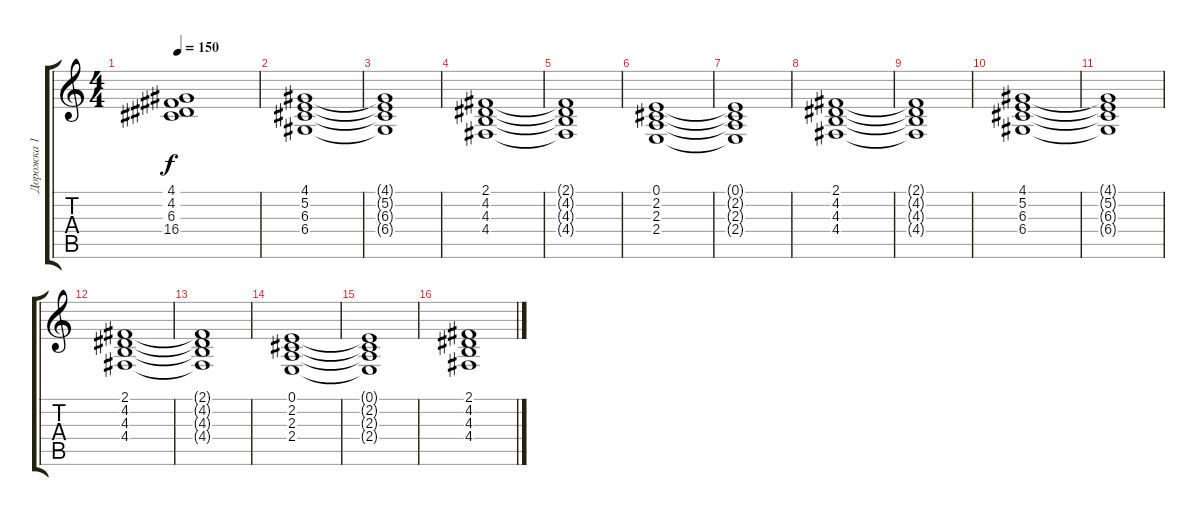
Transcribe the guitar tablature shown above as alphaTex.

\track ("Дорожка 1" "Дорожка 1") {instrument stringensemble1}
\staff {score tabs}
\tuning (E4 B3 G3 D3 A2 E2) {hide}
\ts (4 4)
\tempo 150
\clef g2
\ks c
(4.1{t} 4.2{t} 6.3{t} 16.4{t}).1{dy f} |
(4.1 5.2 6.3 6.4).1 |
(4.1{t} 5.2{t} 6.3{t} 6.4{t}).1 |
(2.1 4.2 4.3 4.4).1 |
(2.1{t} 4.2{t} 4.3{t} 4.4{t}).1 |
(0.1 2.2 2.3 2.4).1 |
(0.1{t} 2.2{t} 2.3{t} 2.4{t}).1 |
(2.1 4.2 4.3 4.4).1 |
(2.1{t} 4.2{t} 4.3{t} 4.4{t}).1 |
(4.1 5.2 6.3 6.4).1 |
(4.1{t} 5.2{t} 6.3{t} 6.4{t}).1 |
(2.1 4.2 4.3 4.4).1 |
(2.1{t} 4.2{t} 4.3{t} 4.4{t}).1 |
(0.1 2.2 2.3 2.4).1 |
(0.1{t} 2.2{t} 2.3{t} 2.4{t}).1 |
(2.1 4.2 4.3 4.4).1
